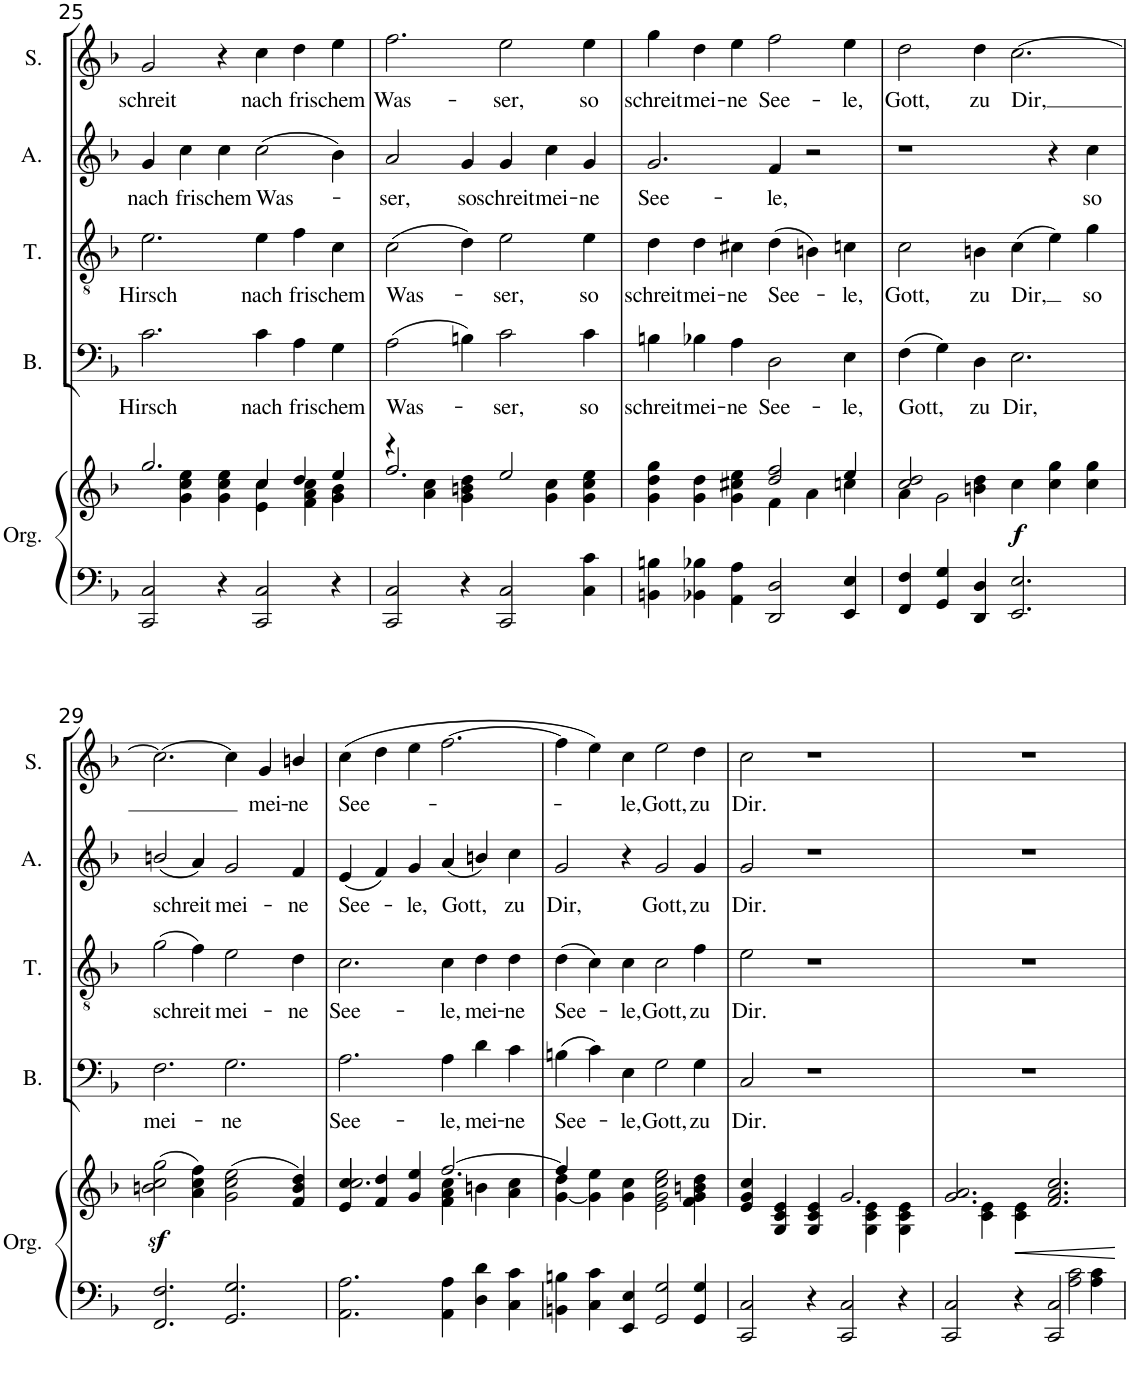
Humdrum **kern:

**kern	**kern	**dynam	**kern	**text	**kern	**text	**kern	**text	**kern	**text
*part5	*part5	*part5	*part4	*part4	*part3	*part3	*part2	*part2	*part1	*part1
*staff6	*staff5	*staff5/6	*staff4	*staff4	*staff3	*staff3	*staff2	*staff2	*staff1	*staff1
*I"Orgue	*	*	*I"Bass	*	*I"Tenor	*	*I"Alti	*	*I"Soprano	*
*I'Org.	*	*	*I'B.	*	*I'T.	*	*I'A.	*	*I'S.	*
!!LO:PB:g=z
*clefF4	*clefG2	*	*clefF4	*	*clefGv2	*	*clefG2	*	*clefG2	*
*k[b-]	*k[b-]	*	*k[b-]	*	*k[b-]	*	*k[b-]	*	*k[b-]	*
*F:	*F:	*	*F:	*	*	*	*F:	*	*F:	*
*M6/4	*M6/4	*	*M6/4	*	*M6/4	*	*M6/4	*	*M6/4	*
=25	=25	=25	=25	=25	=25	=25	=25	=25	=25	=25
*	*^	*	*	*	*	*	*	*	*	*
!	!	!	!	!	!LO:LY:b	!	!LO:LY:b	!	!LO:LY:b	!	!LO:LY:b
2CC/ 2C/	4ryy	2.gg/	.	2.c\	Hirsch	2.e\	Hirsch	4g/	nach	2g/	schreit
!	!	!	!	!	!	!	!	!	!LO:LY:b	!	!
.	4g\ 4cc\ 4ee\	.	.	.	.	.	.	4cc\	fri-	.	.
!	!	!	!	!	!	!	!	!	!LO:LY:b	!	!
4r	4g\ 4cc\ 4ee\	.	.	.	.	.	.	4cc\	-schem	4r	.
!	!	!	!	!	!LO:LY:b	!	!LO:LY:b	!	!LO:LY:b	!	!LO:LY:b
2CC/ 2C/	4e\ 4cc\	4cc/	.	4c\	nach	4e\	nach	(>2cc\	Was-	4cc\	nach
!	!	!	!	!	!LO:LY:b	!	!LO:LY:b	!	!	!	!LO:LY:b
.	4f\ 4a\ 4cc\	4dd/	.	4A\	fri-	4f\	fri-	.	.	4dd\	fri-
!	!	!	!	!	!LO:LY:b	!	!LO:LY:b	!	!	!	!LO:LY:b
4r	4g\ 4b-\	4ee/	.	4G\	-schem	4c\	-schem	4b-\)	.	4ee\	-schem
=26	=26	=26	=26	=26	=26	=26	=26	=26	=26	=26	=26
!	!	!	!	!	!LO:LY:b	!	!LO:LY:b	!	!LO:LY:b	!	!LO:LY:b
2CC/ 2C/	4r	2.ff/	.	(>2A\	Was-	(>2c\	Was-	2a/	-ser,	2.ff\	Was-
.	4a\ 4cc\	.	.	.	.	.	.	.	.	.	.
!	!	!	!	!	!	!	!	!	!LO:LY:b	!	!
4r	4g\ 4bn\ 4dd\	.	.	4Bn\)	.	4d\)	.	4g/	so	.	.
!	!	!	!	!	!LO:LY:b	!	!LO:LY:b	!	!LO:LY:b	!	!LO:LY:b
2CC/ 2C/	2ee/	4ryy	.	2c\	-ser,	2e\	-ser,	4g/	schreit	2ee\	-ser,
!	!	!	!	!	!	!	!	!	!LO:LY:b	!	!
.	.	4g\ 4cc\	.	.	.	.	.	4cc\	mei-	.	.
!	!	!	!	!	!LO:LY:b	!	!LO:LY:b	!	!LO:LY:b	!	!LO:LY:b
4C\ 4c\	4g\ 4cc\ 4ee\	4ryy	.	4c\	so	4e\	so	4g/	-ne	4ee\	so
=27	=27	=27	=27	=27	=27	=27	=27	=27	=27	=27	=27
!	!	!	!	!	!LO:LY:b	!	!LO:LY:b	!	!LO:LY:b	!	!LO:LY:b
4BBn\ 4Bn\	4g\ 4dd\ 4gg\	2.ryy	.	4Bn\	schreit	4d\	schreit	2.g/	See-	4gg\	schreit
!	!	!	!	!	!LO:LY:b	!	!LO:LY:b	!	!	!	!LO:LY:b
4BB-X\ 4B-X\	4g\ 4dd\	.	.	4B-X\	mei-	4d\	mei-	.	.	4dd\	mei-
!	!	!	!	!	!LO:LY:b	!	!LO:LY:b	!	!	!	!LO:LY:b
4AA\ 4A\	4g\ 4cc#X\ 4ee\	.	.	4A\	-ne	4c#X\	-ne	.	.	4ee\	-ne
!	!	!	!	!	!LO:LY:b	!	!LO:LY:b	!	!LO:LY:b	!	!LO:LY:b
2DD/ 2D/	4f\	2dd/ 2ff/	.	2D\	See-	(>4d\	See-	4f/	-le,	2ff\	See-
.	4a\	.	.	.	.	4Bn\)	.	2r	.	.	.
!	!	!	!	!	!LO:LY:b	!	!LO:LY:b	!	!	!	!LO:LY:b
4EE/ 4E/	4ccn\	4ee/	.	4E\	-le,	4cn\	-le,	.	.	4ee\	-le,
=28	=28	=28	=28	=28	=28	=28	=28	=28	=28	=28	=28
!	!	!	!	!	!LO:LY:b	!	!LO:LY:b	!	!	!	!LO:LY:b
4FF/ 4F/	4a\	2cc/ 2dd/	.	(>4F\	Gott,	2c\	Gott,	1r	.	2dd\	Gott,
4GG/ 4G/	2g\	.	.	4G\)	.	.	.	.	.	.	.
!	!	!	!	!	!LO:LY:b	!	!LO:LY:b	!	!	!	!LO:LY:b
4DD/ 4D/	.	4bn\ 4dd\	.	4D\	zu	4Bn\	zu	.	.	4dd\	zu
!	!	!	!LO:DY:b	!	!LO:LY:b	!	!LO:LY:b	!	!	!	!LO:LY:b
2.EE/ 2.E/	4cc\	2.ryy	f	2.E\	Dir,	(>4c\	Dir,	.	.	[>2.cc\	Dir,
.	4cc\ 4gg\	.	.	.	.	4e\)	.	4r	.	.	.
!	!	!	!	!	!	!	!LO:LY:b	!	!LO:LY:b	!	!
.	4cc\ 4gg\	.	.	.	.	4g\	so	4cc\	so	.	.
*	*v	*v	*	*	*	*	*	*	*	*	*
!!LO:LB:g=z
=29	=29	=29	=29	=29	=29	=29	=29	=29	=29	=29
!	!	!	!	!LO:LY:b	!	!LO:LY:b	!	!LO:LY:b	!	!
2.FF/ 2.F/	(>2bn\z< 2cc\z< 2gg\z<	.	2.F\	mei-	(>2g\	schreit	(<2bn/	schreit	2.cc\_	.
.	4a\ 4cc\ 4ff\)	.	.	.	4f\)	.	4a/)	.	.	.
!	!	!	!	!LO:LY:b	!	!LO:LY:b	!	!LO:LY:b	!	!
2.GG/ 2.G/	(>2g\ 2cc\ 2ee\	.	2.G\	-ne	2e\	mei-	2g/	mei-	4cc\]	.
!	!	!	!	!	!	!	!	!	!	!LO:LY:b
.	.	.	.	.	.	.	.	.	4g/	mei-
!	!	!	!	!	!	!LO:LY:b	!	!LO:LY:b	!	!LO:LY:b
.	4f/ 4b/ 4dd/)	.	.	.	4d\	-ne	4f/	-ne	4bn/	-ne
=30	=30	=30	=30	=30	=30	=30	=30	=30	=30	=30
*	*^	*	*	*	*	*	*	*	*	*
!	!	!	!	!	!LO:LY:b	!	!LO:LY:b	!	!LO:LY:b	!	!LO:LY:b
2.AA\ 2.A\	4e/ 4cc/	2.cc/	.	2.A\	See-	2.c\	See-	(<4e/	See-	(>4cc\	See-
.	4f/ 4dd/	.	.	.	.	.	.	4f/)	.	4dd\	.
!	!	!	!	!	!	!	!	!	!LO:LY:b	!	!
.	4g/ 4ee/	.	.	.	.	.	.	4g/	-le,	4ee\	.
!	!	!	!	!	!LO:LY:b	!	!LO:LY:b	!	!LO:LY:b	!	!
4AA\ 4A\	4f\ 4a\ 4cc\	[>2.ff/	.	4A\	-le,	4c\	-le,	(<4a/	Gott,	[>2.ff\	.
!	!	!	!	!	!LO:LY:b	!	!LO:LY:b	!	!	!	!
4D\ 4d\	4bn\	.	.	4d\	mei-	4d\	mei-	4bn/)	.	.	.
!	!	!	!	!	!LO:LY:b	!	!LO:LY:b	!	!LO:LY:b	!	!
4C\ 4c\	4a\ 4cc\	.	.	4c\	-ne	4d\	-ne	4cc\	zu	.	.
=31	=31	=31	=31	=31	=31	=31	=31	=31	=31	=31	=31
!	!	!	!	!	!LO:LY:b	!	!LO:LY:b	!	!LO:LY:b	!	!
4BBn\ 4Bn\	[<4g\ 4dd\	4ff/]	.	(4Bn\	See-	(>4d\	See-	2g/	Dir,	4ff\]	.
4C\ 4c\	4g\] 4ee\	1ryy	.	4c\)	.	4c\)	.	.	.	4ee\)	.
!	!	!	!	!	!LO:LY:b	!	!LO:LY:b	!	!	!	!LO:LY:b
4EE/ 4E/	4g\ 4cc\	.	.	4E\	-le,	4c\	-le,	4r	.	4cc\	-le,
!	!	!	!	!	!LO:LY:b	!	!LO:LY:b	!	!LO:LY:b	!	!LO:LY:b
2GG/ 2G/	2e\ 2g\ 2cc\ 2ee\	.	.	2G\	Gott,	2c\	Gott,	2g/	Gott,	2ee\	Gott,
!	!	!	!	!	!LO:LY:b	!	!LO:LY:b	!	!LO:LY:b	!	!LO:LY:b
4GG/ 4G/	4f\ 4g\ 4bn\ 4dd\	4ryy	.	4G\	zu	4f\	zu	4g/	zu	4dd\	zu
=32	=32	=32	=32	=32	=32	=32	=32	=32	=32	=32	=32
!	!	!	!	!	!LO:LY:b	!	!LO:LY:b	!	!LO:LY:b	!	!LO:LY:b
2CC/ 2C/	4e/ 4g/ 4cc/	2.ryy	.	2C/	Dir.	2e\	Dir.	2g/	Dir.	2cc\	Dir.
.	4G/ 4c/ 4e/	.	.	.	.	.	.	.	.	.	.
4r	4G/ 4c/ 4e/	.	.	1r	.	1r	.	1r	.	1r	.
2CC/ 2C/	4ryy	2.g/	.	.	.	.	.	.	.	.	.
.	4G\ 4c\ 4e\	.	.	.	.	.	.	.	.	.	.
4r	4G\ 4c\ 4e\	.	.	.	.	.	.	.	.	.	.
=33	=33	=33	=33	=33	=33	=33	=33	=33	=33	=33	=33
*^	*	*	*	*	*	*	*	*	*	*	*
2CC/ 2C/	1ryy	4ryy	2.g/ 2.a/	.	1.r	.	1.r	.	1.r	.	1.r	.
.	.	4c\ 4e\	.	.	.	.	.	.	.	.	.	.
4r	.	4c\ 4e\	.	.	.	.	.	.	.	.	.	.
2CC/ 2C/	.	2.f/ 2.a/ 2.cc/	2.ryy	.	.	.	.	.	.	.	.	.
.	2A\ 2c\	.	.	.	.	.	.	.	.	.	.	.
4A\ 4c\	.	.	.	.	.	.	.	.	.	.	.	.
*v	*v	*	*	*	*	*	*	*	*	*	*	*
*	*v	*v	*	*	*	*	*	*	*	*	*
=	=	=	=	=	=	=	=	=	=	=
*-	*-	*-	*-	*-	*-	*-	*-	*-	*-	*-
